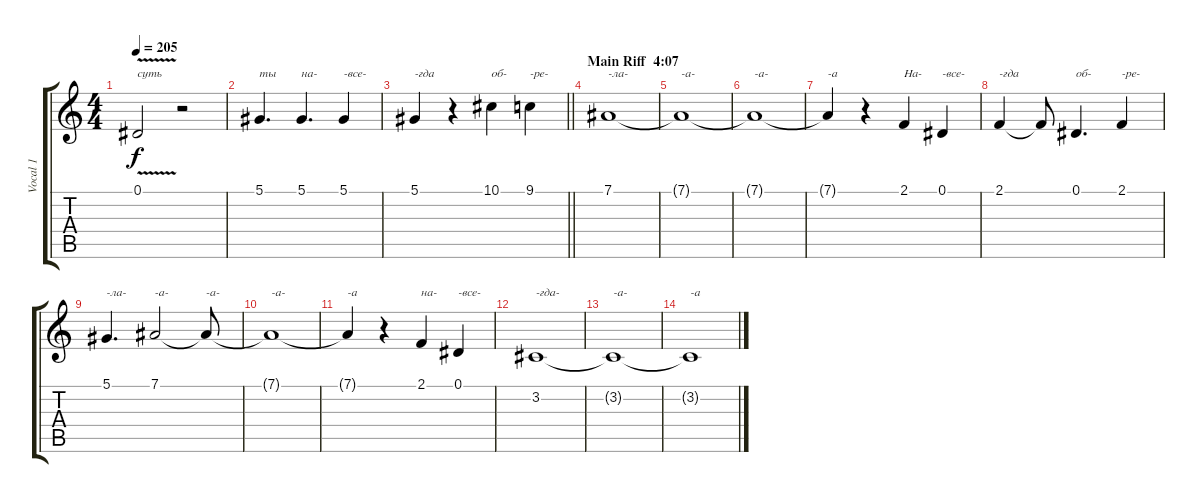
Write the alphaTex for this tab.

\track ("Vocal 1" "Vocal 1") {instrument tenorsax}
\staff {score tabs}
\tuning (Eb4 Bb3 Gb3 Db3 Ab2 Db2) {hide}
\ts (4 4)
\tempo 205
\clef g2
\ks c
0.1{v}.2{txt "суть" dy f} r.2 |
5.1.4{d txt "ты"} 5.1.4{d txt "на-"} 5.1.4{txt "-все-"} |
\barLineRight lightlight
5.1.4{txt "-гда"} r.4 10.1.4{txt "об-"} 9.1.4{txt "-ре-"} |
\section ("" "Main Riff  4:07")
7.1.1{txt "-ла-"} |
7.1{t}.1{txt "-а-"} |
7.1{t}.1{txt "-а-"} |
7.1{t}.4{txt "-а"} r.4 2.1.4{txt "На-"} 0.1.4{txt "-все-"} |
2.1.4{txt "-гда"} 2.1{t}.8 0.1.4{d txt "об-"} 2.1.4{txt "-ре-"} |
5.1.4{d txt "-ла-"} 7.1.2{txt "-а-"} 7.1{t}.8{txt "-а-"} |
7.1{t}.1{txt "-а-"} |
7.1{t}.4{txt "-а"} r.4 2.1.4{txt "на-"} 0.1.4{txt "-все-"} |
3.2.1{txt "-гда-"} |
3.2{t}.1{txt "-а-"} |
3.2{t}.1{txt "-а"}
